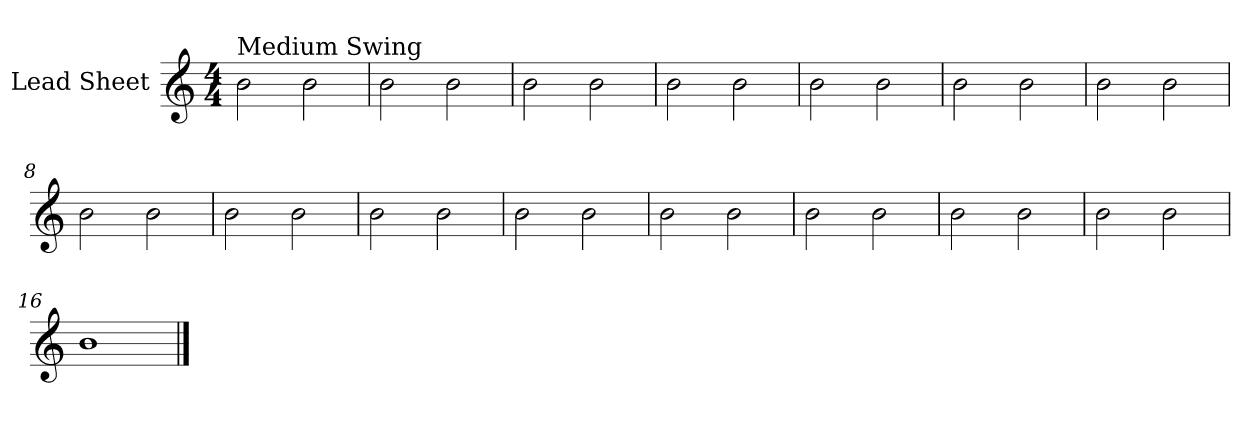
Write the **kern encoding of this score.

**kern
*part1
*staff1
*I"Lead Sheet
*clefG2
*k[]
*M4/4
=1
!LO:TX:a:t=Medium Swing
2b\
2b\
=2
2b\
2b\
=3
2b\
2b\
=4
2b\
2b\
!!LO:LB:g=z
=5
2b\
2b\
=6
2b\
2b\
=7
2b\
2b\
=8
2b\
2b\
!!LO:LB:g=z
=9
2b\
2b\
=10
2b\
2b\
=11
2b\
2b\
=12
2b\
2b\
!!LO:LB:g=z
=13
2b\
2b\
=14
2b\
2b\
=15
2b\
2b\
=16
1b
==
*-
